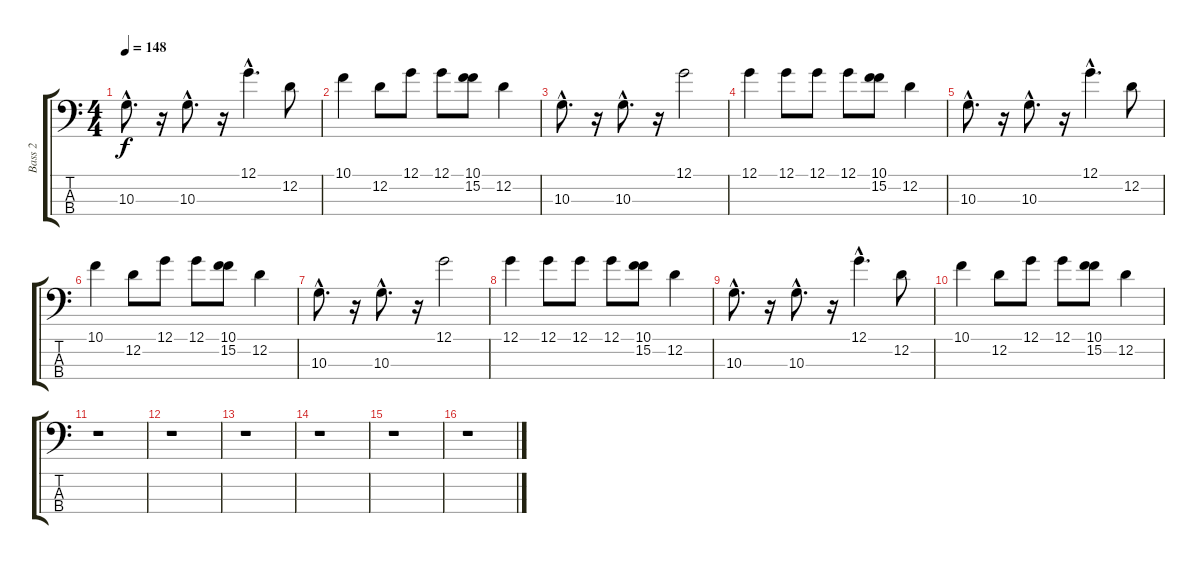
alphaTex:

\track ("Bass 2" "Bass 2") {instrument fretlessbass}
\staff {score tabs}
\tuning (G2 D2 A1 E1) {hide}
\ts (4 4)
\tempo 148
\clef f4
\ks c
10.3{hac}.8{d dy f volume 8} r.16 10.3{hac}.8{d volume 8} r.16 12.1{hac}.4{d} 12.2.8{volume 7} |
10.1.4{volume 7} 12.2.8 12.1.8{volume 7} 12.1.8 (10.1 15.2).8 12.2.4{volume 7} |
10.3{hac}.8{d} r.16 10.3{hac}.8{d volume 7} r.16 12.1.2{volume 7} |
12.1.4{volume 7} 12.1.8{volume 6} 12.1.8 12.1.8{volume 6} (10.1 15.2).8 12.2.4 |
10.3{hac}.8{d volume 6} r.16 10.3{hac}.8{d volume 6} r.16 12.1{hac}.4{d} 12.2.8{volume 6} |
10.1.4{volume 6} 12.2.8 12.1.8{volume 6} 12.1.8 (10.1 15.2).8 12.2.4{volume 6} |
10.3{hac}.8{d volume 6} r.16 10.3{hac}.8{d} r.16 12.1.2{volume 5} |
12.1.4{volume 5} 12.1.8{volume 5} 12.1.8 12.1.8{volume 5} (10.1 15.2).8 12.2.4 |
10.3{hac}.8{d volume 5} r.16 10.3{hac}.8{d volume 5} r.16 12.1{hac}.4{d} 12.2.8{volume 5} |
10.1.4{volume 4} 12.2.8{volume 4} 12.1.8 12.1.8 (10.1 15.2).8{volume 4} 12.2.4 |
r.1 |
r.1 |
r.1 |
r.1 |
r.1 |
r.1
